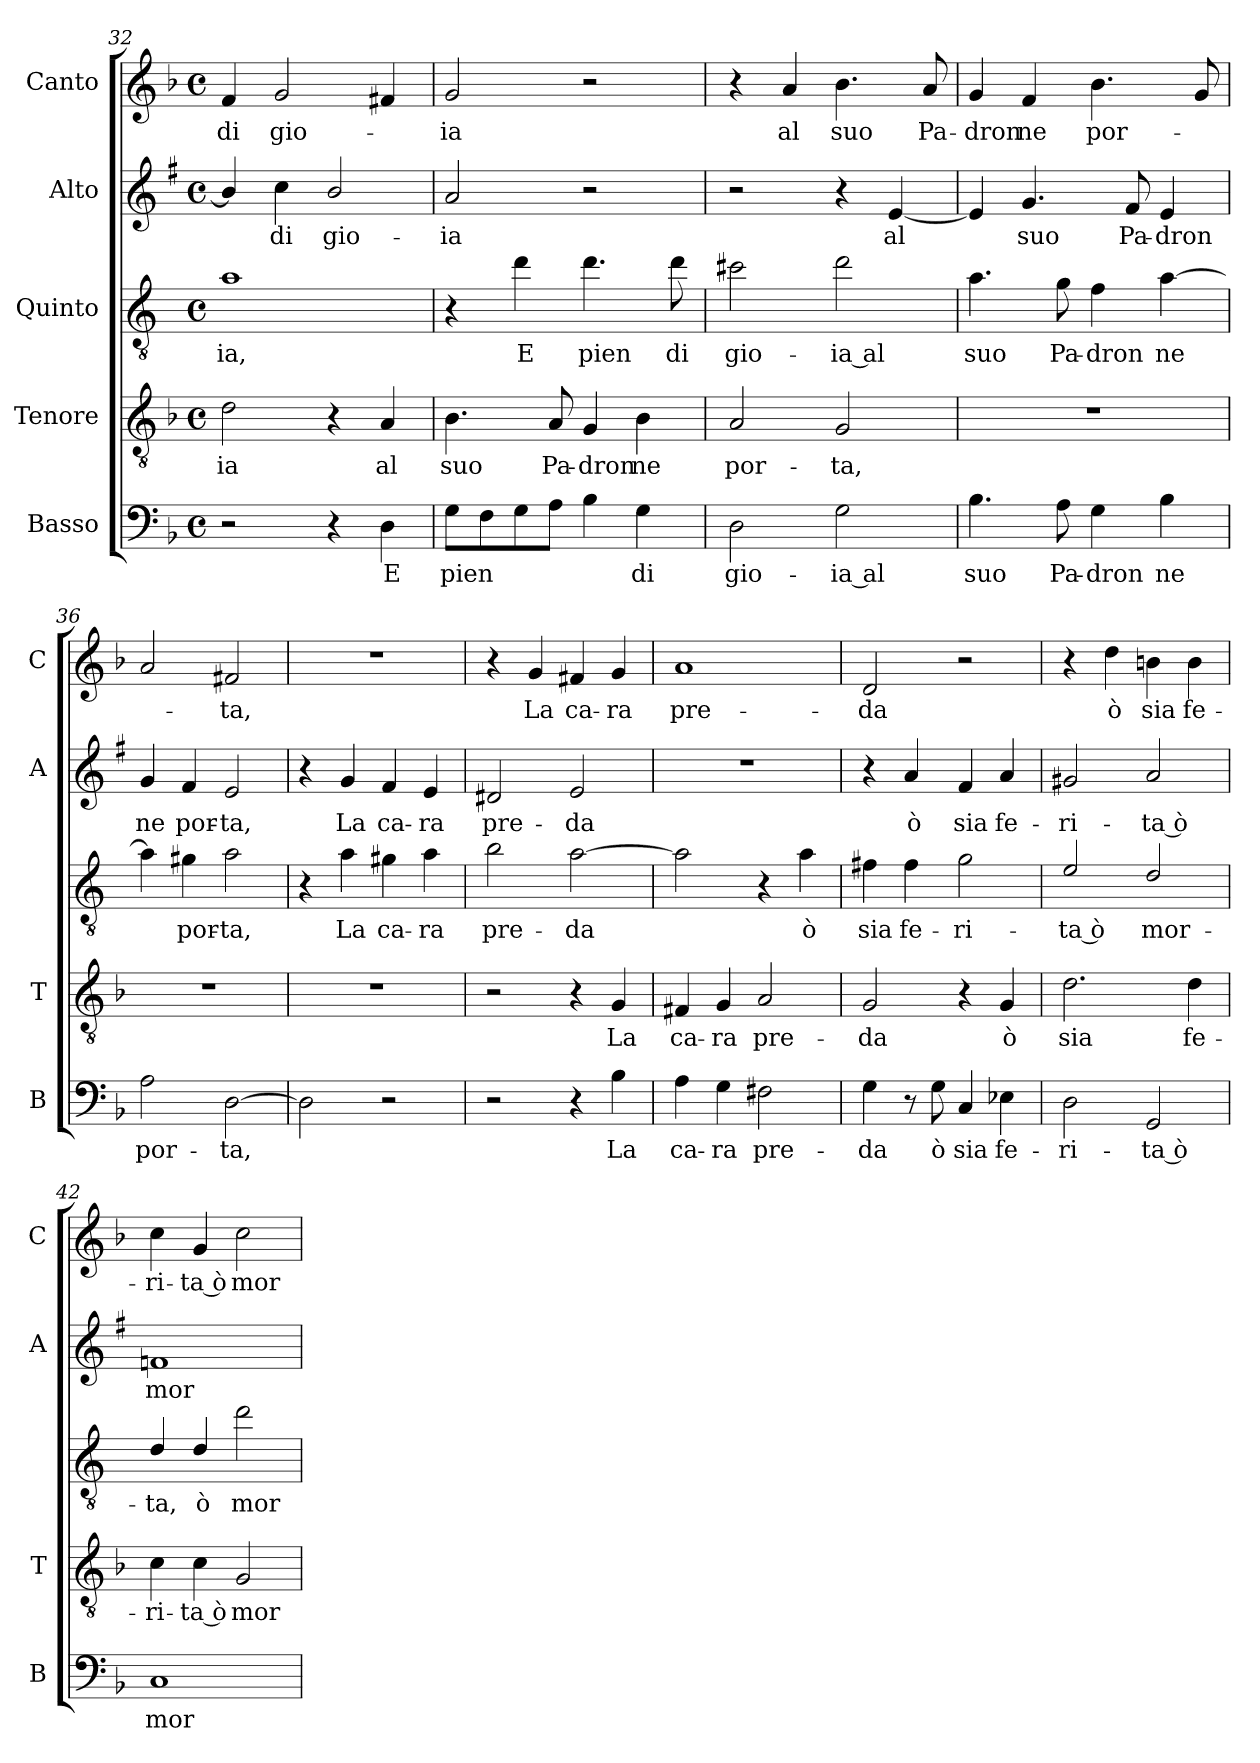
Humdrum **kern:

**kern	**text	**kern	**text	**kern	**text	**kern	**text	**kern	**text
*part5	*part5	*part4	*part4	*part3	*part3	*part2	*part2	*part1	*part1
*staff5	*staff5	*staff4	*staff4	*staff3	*staff3	*staff2	*staff2	*staff1	*staff1
*I"Basso	*	*I"Tenore	*	*I"Quinto	*	*I"Alto	*	*I"Canto	*
*I'B	*	*I'T	*	*	*	*I'A	*	*I'C	*
*clefF4	*	*clefGv2	*	*clefGv2	*	*clefG2	*	*clefG2	*
*	*	*	*	*ITrd4c7	*	*ITrd1c2	*	*	*
*k[b-]	*	*k[b-]	*	*k[b-]	*	*k[b-]	*	*k[b-]	*
*F:	*	*F:	*	*F:	*	*F:	*	*F:	*
*M4/4	*	*M4/4	*	*M4/4	*	*M4/4	*	*M4/4	*
*met(c)	*	*met(c)	*	*met(c)	*	*met(c)	*	*met(c)	*
=32	=32	=32	=32	=32	=32	=32	=32	=32	=32
!	!	!	!LO:LY:b	!	!LO:LY:b	!	!	!	!LO:LY:b
2r	.	2d\	-ia	1d	-ia,	4a/]	.	4f/	di
!	!	!	!	!	!	!	!LO:LY:b	!	!LO:LY:b
.	.	.	.	.	.	4b-\	di	2g/	gio-
!	!	!	!	!	!	!	!LO:LY:b	!	!
4r	.	4r	.	.	.	2a/	gio-	.	.
!	!LO:LY:b	!	!LO:LY:b	!	!	!	!	!	!
4D\	E	4A/	al	.	.	.	.	4f#X/	.
=33	=33	=33	=33	=33	=33	=33	=33	=33	=33
!	!LO:LY:b	!	!LO:LY:b	!	!	!	!LO:LY:b	!	!LO:LY:b
8G\L	pien	4.B-\	suo	4r	.	2g/	-ia	2g/	-ia
8F\	.	.	.	.	.	.	.	.	.
!	!	!	!	!	!LO:LY:b	!	!	!	!
8G\	.	.	.	4g\	E	.	.	.	.
!	!	!	!LO:LY:b	!	!	!	!	!	!
8A\J	.	8A/	Pa-	.	.	.	.	.	.
!	!	!	!LO:LY:b	!	!LO:LY:b	!	!	!	!
4B-\	.	4G/	-dron	4.g\	pien	2r	.	2r	.
!	!LO:LY:b	!	!LO:LY:b	!	!	!	!	!	!
4G\	di	4B-\	ne	.	.	.	.	.	.
!	!	!	!	!	!LO:LY:b	!	!	!	!
.	.	.	.	8g\	di	.	.	.	.
=34	=34	=34	=34	=34	=34	=34	=34	=34	=34
!	!LO:LY:b	!	!LO:LY:b	!	!LO:LY:b	!	!	!	!
2D\	gio-	2A/	por-	2f#X\	gio-	2r	.	4r	.
!	!	!	!	!	!	!	!	!	!LO:LY:b
.	.	.	.	.	.	.	.	4a/	al
!	!LO:LY:b	!	!LO:LY:b	!	!LO:LY:b	!	!	!	!LO:LY:b
2G\	-ia al	2G/	-ta,	2g\	-ia al	4r	.	4.b-\	suo
!	!	!	!	!	!	!	!LO:LY:b	!	!
.	.	.	.	.	.	[4d/	al	.	.
!	!	!	!	!	!	!	!	!	!LO:LY:b
.	.	.	.	.	.	.	.	8a/	Pa-
=35	=35	=35	=35	=35	=35	=35	=35	=35	=35
!	!LO:LY:b	!	!	!	!LO:LY:b	!	!	!	!LO:LY:b
4.B-\	suo	1r	.	4.d\	suo	4d/]	.	4g/	-dron
!	!	!	!	!	!	!	!LO:LY:b	!	!LO:LY:b
.	.	.	.	.	.	4.f/	suo	4f/	ne
!	!LO:LY:b	!	!	!	!LO:LY:b	!	!	!	!
8A\	Pa-	.	.	8c\	Pa-	.	.	.	.
!	!LO:LY:b	!	!	!	!LO:LY:b	!	!	!	!LO:LY:b
4G\	-dron	.	.	4B-\	-dron	.	.	4.b-\	por-
!	!	!	!	!	!	!	!LO:LY:b	!	!
.	.	.	.	.	.	8e/	Pa-	.	.
!	!LO:LY:b	!	!	!	!LO:LY:b	!	!LO:LY:b	!	!
4B-\	ne	.	.	[4d\	ne	4d/	-dron	.	.
.	.	.	.	.	.	.	.	8g/	.
=36	=36	=36	=36	=36	=36	=36	=36	=36	=36
!	!LO:LY:b	!	!	!	!	!	!LO:LY:b	!	!
2A\	por-	1r	.	4d\]	.	4f/	ne	2a/	.
!	!	!	!	!	!LO:LY:b	!	!LO:LY:b	!	!
.	.	.	.	4c#X\	por-	4e/	por-	.	.
!	!LO:LY:b	!	!	!	!LO:LY:b	!	!LO:LY:b	!	!LO:LY:b
[2D\	-ta,	.	.	2d\	-ta,	2d/	-ta,	2f#X/	-ta,
=37	=37	=37	=37	=37	=37	=37	=37	=37	=37
2D\]	.	1r	.	4r	.	4r	.	1r	.
!	!	!	!	!	!LO:LY:b	!	!LO:LY:b	!	!
.	.	.	.	4d\	La	4f/	La	.	.
!	!	!	!	!	!LO:LY:b	!	!LO:LY:b	!	!
2r	.	.	.	4c#X\	ca-	4e/	ca-	.	.
!	!	!	!	!	!LO:LY:b	!	!LO:LY:b	!	!
.	.	.	.	4d\	-ra	4d/	-ra	.	.
!!LO:PB:g=z
=38	=38	=38	=38	=38	=38	=38	=38	=38	=38
!	!	!	!	!	!LO:LY:b	!	!LO:LY:b	!	!
2r	.	2r	.	2e\	pre-	2c#X/	pre-	4r	.
!	!	!	!	!	!	!	!	!	!LO:LY:b
.	.	.	.	.	.	.	.	4g/	La
!	!	!	!	!	!LO:LY:b	!	!LO:LY:b	!	!LO:LY:b
4r	.	4r	.	[2d\	-da	2d/	-da	4f#X/	ca-
!	!LO:LY:b	!	!LO:LY:b	!	!	!	!	!	!LO:LY:b
4B-\	La	4G/	La	.	.	.	.	4g/	-ra
=39	=39	=39	=39	=39	=39	=39	=39	=39	=39
!	!LO:LY:b	!	!LO:LY:b	!	!	!	!	!	!LO:LY:b
4A\	ca-	4F#X/	ca-	2d\]	.	1r	.	1a	pre-
!	!LO:LY:b	!	!LO:LY:b	!	!	!	!	!	!
4G\	-ra	4G/	-ra	.	.	.	.	.	.
!	!LO:LY:b	!	!LO:LY:b	!	!	!	!	!	!
2F#X\	pre-	2A/	pre-	4r	.	.	.	.	.
!	!	!	!	!	!LO:LY:b	!	!	!	!
.	.	.	.	4d\	ò	.	.	.	.
=40	=40	=40	=40	=40	=40	=40	=40	=40	=40
!	!LO:LY:b	!	!LO:LY:b	!	!LO:LY:b	!	!	!	!LO:LY:b
4G\	-da	2G/	-da	4Bn\	sia	4r	.	2d/	-da
!	!	!	!	!	!LO:LY:b	!	!LO:LY:b	!	!
8r	.	.	.	4B\	fe-	4g/	ò	.	.
!	!LO:LY:b	!	!	!	!	!	!	!	!
8G\	ò	.	.	.	.	.	.	.	.
!	!LO:LY:b	!	!	!	!LO:LY:b	!	!LO:LY:b	!	!
4C/	sia	4r	.	2c\	-ri-	4e/	sia	2r	.
!	!LO:LY:b	!	!LO:LY:b	!	!	!	!LO:LY:b	!	!
4E-X\	fe-	4G/	ò	.	.	4g/	fe-	.	.
=41	=41	=41	=41	=41	=41	=41	=41	=41	=41
!	!LO:LY:b	!	!LO:LY:b	!	!LO:LY:b	!	!LO:LY:b	!	!
2D\	-ri-	2.d\	sia	2A/	-ta ò	2f#X/	-ri-	4r	.
!	!	!	!	!	!	!	!	!	!LO:LY:b
.	.	.	.	.	.	.	.	4dd\	ò
!	!LO:LY:b	!	!	!	!LO:LY:b	!	!LO:LY:b	!	!LO:LY:b
2GG/	-ta ò	.	.	2G/	mor-	2g/	-ta ò	4bn\	sia
!	!	!	!LO:LY:b	!	!	!	!	!	!LO:LY:b
.	.	4d\	fe-	.	.	.	.	4b\	fe-
=42	=42	=42	=42	=42	=42	=42	=42	=42	=42
!	!LO:LY:b	!	!LO:LY:b	!	!LO:LY:b	!	!LO:LY:b	!	!LO:LY:b
1C	mor-	4c\	-ri-	4G/	-ta,	1e-X	mor-	4cc\	-ri-
!	!	!	!LO:LY:b	!	!LO:LY:b	!	!	!	!LO:LY:b
.	.	4c\	-ta ò	4G/	ò	.	.	4g/	-ta ò
!	!	!	!LO:LY:b	!	!LO:LY:b	!	!	!	!LO:LY:b
.	.	2G/	mor-	2g\	mor-	.	.	2cc\	mor-
=	=	=	=	=	=	=	=	=	=
*-	*-	*-	*-	*-	*-	*-	*-	*-	*-
